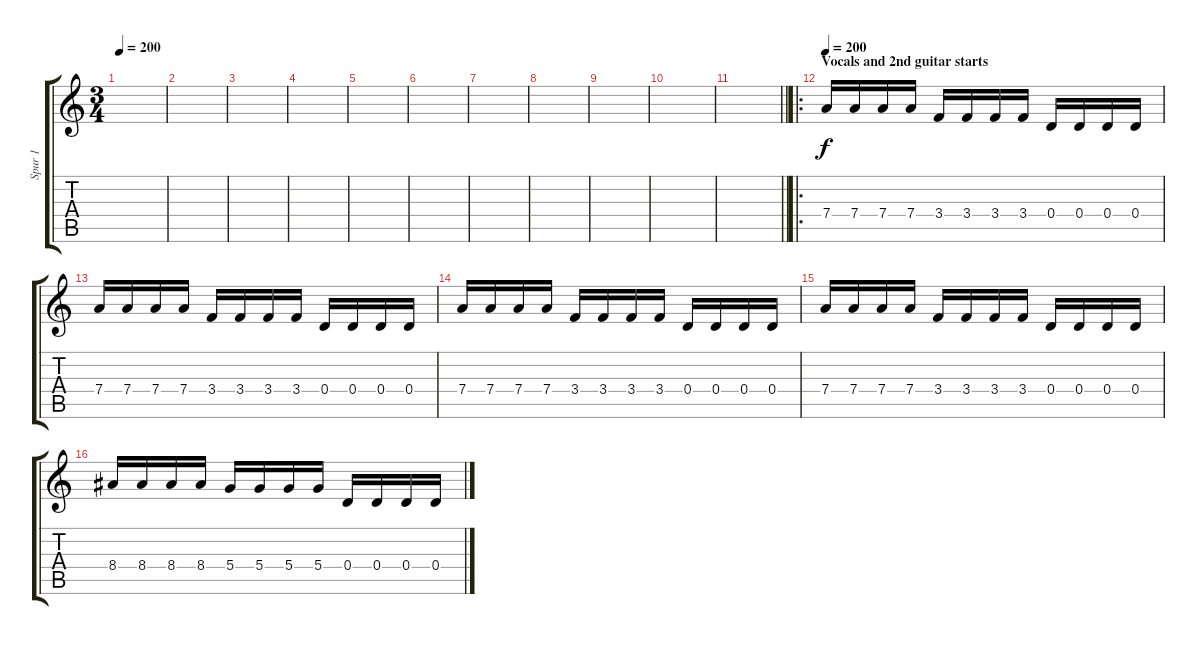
\track ("Spur 1" "Spur 1") {instrument distortionguitar}
\staff {score tabs}
\tuning (E4 B3 G3 D3 A2 E2) {hide}
\ts (3 4)
\tempo 200
\clef g2
\ks c
|
|
|
|
|
|
|
|
|
|
\barLineRight lightlight
|
\ro
\section ("" "Vocals and 2nd guitar starts")
\tempo 200
7.4.16 7.4.16 7.4.16 7.4.16 3.4.16 3.4.16 3.4.16 3.4.16 0.4.16 0.4.16 0.4.16 0.4.16 |
7.4.16 7.4.16 7.4.16 7.4.16 3.4.16 3.4.16 3.4.16 3.4.16 0.4.16 0.4.16 0.4.16 0.4.16 |
7.4.16 7.4.16 7.4.16 7.4.16 3.4.16 3.4.16 3.4.16 3.4.16 0.4.16 0.4.16 0.4.16 0.4.16 |
7.4.16 7.4.16 7.4.16 7.4.16 3.4.16 3.4.16 3.4.16 3.4.16 0.4.16 0.4.16 0.4.16 0.4.16 |
8.4.16 8.4.16 8.4.16 8.4.16 5.4.16 5.4.16 5.4.16 5.4.16 0.4.16 0.4.16 0.4.16 0.4.16
